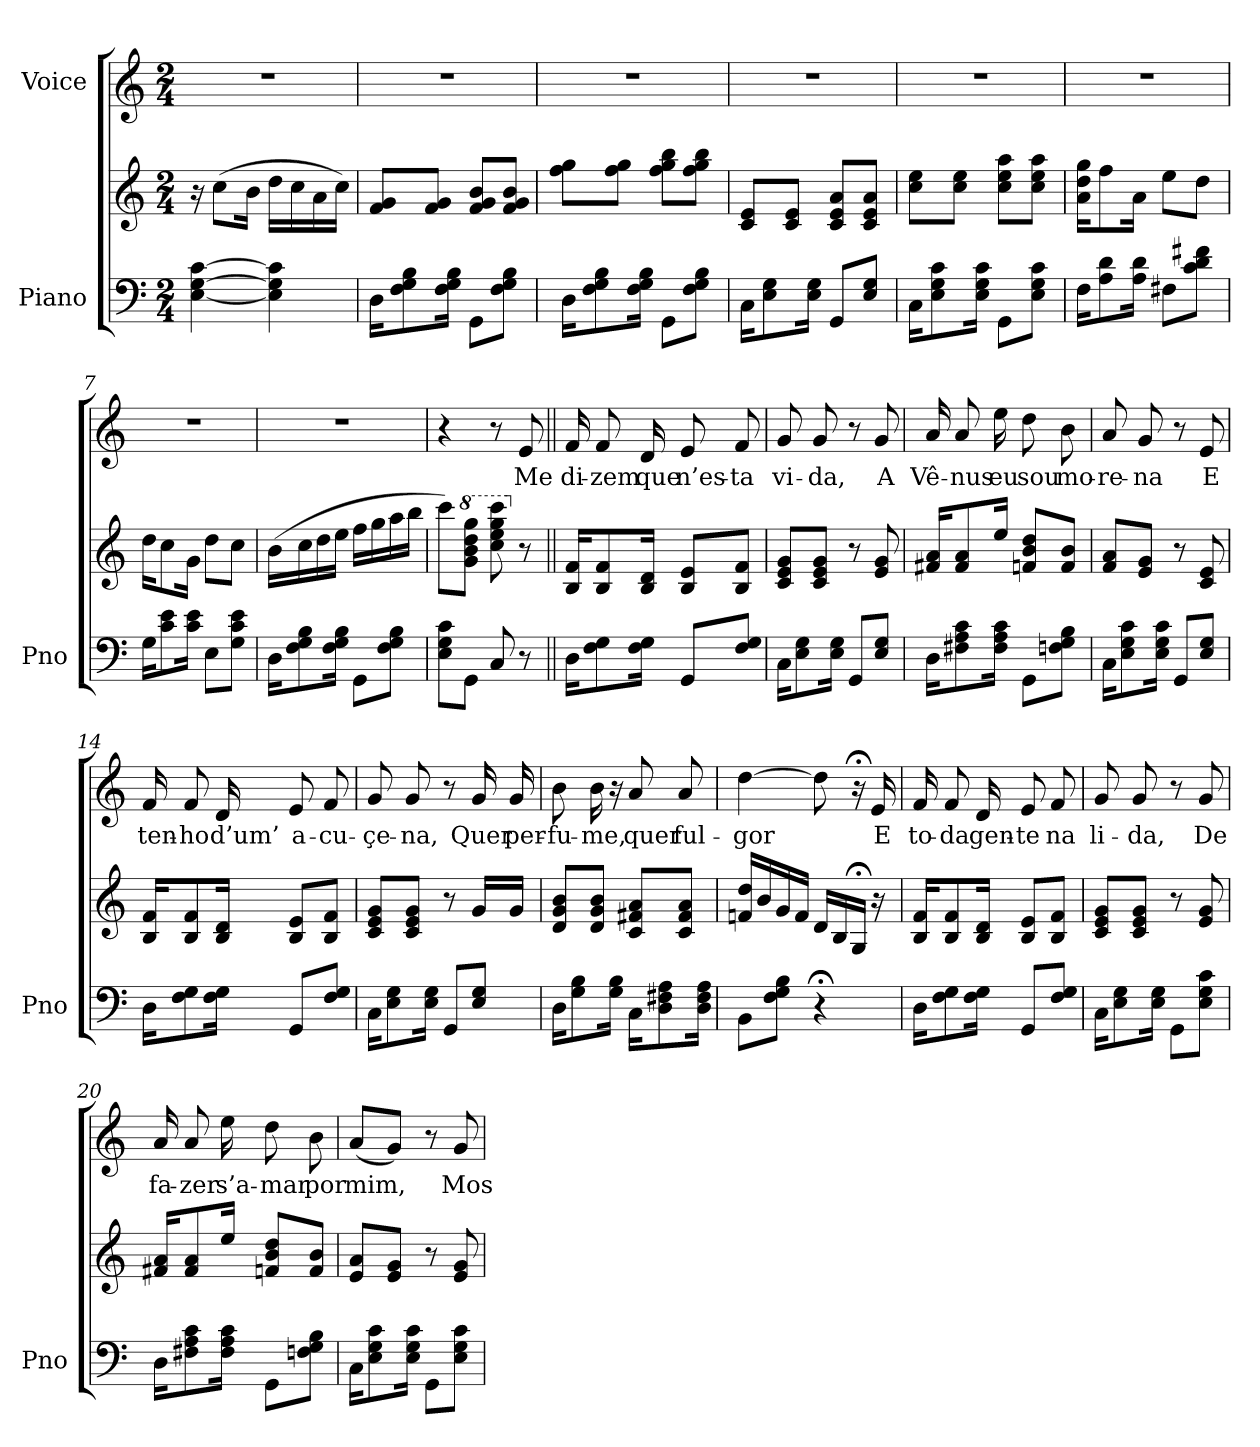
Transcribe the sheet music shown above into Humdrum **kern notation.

**kern	**kern	**kern	**text
*part2	*part2	*part1	*part1
*staff3	*staff2	*staff1	*staff1
*I"Piano	*	*I"Voice	*
*I'Pno	*	*	*
*clefF4	*clefG2	*clefG2	*
*k[]	*k[]	*k[]	*
*M2/4	*M2/4	*M2/4	*
=1	=1	=1	=1
[4E\ [4G\ [4c\	16r	2r	.
.	(8cc\L	.	.
.	16b\Jk	.	.
4E\] 4G\] 4c\]	16dd\LL	.	.
.	16cc\	.	.
.	16a\	.	.
.	16cc\JJ)	.	.
=2	=2	=2	=2
16D\KL	8f/ 8g/L	2r	.
8F\ 8G\ 8B\	.	.	.
.	8f/ 8g/J	.	.
16F\ 16G\ 16B\Jk	.	.	.
8GG\L	8f/ 8g/ 8b/L	.	.
8F\ 8G\ 8B\J	8f/ 8g/ 8b/J	.	.
=3	=3	=3	=3
16D\KL	8ff\ 8gg\L	2r	.
8F\ 8G\ 8B\	.	.	.
.	8ff\ 8gg\J	.	.
16F\ 16G\ 16B\Jk	.	.	.
8GG\L	8ff\ 8gg\ 8bb\L	.	.
8F\ 8G\ 8B\J	8ff\ 8gg\ 8bb\J	.	.
=4	=4	=4	=4
16C\KL	8c/ 8e/L	2r	.
8E\ 8G\	.	.	.
.	8c/ 8e/J	.	.
16E\ 16G\Jk	.	.	.
8GG/L	8c/ 8e/ 8a/L	.	.
8E/ 8G/J	8c/ 8e/ 8a/J	.	.
=5	=5	=5	=5
16C\KL	8cc\ 8ee\L	2r	.
8E\ 8G\ 8c\	.	.	.
.	8cc\ 8ee\J	.	.
16E\ 16G\ 16c\Jk	.	.	.
8GG\L	8cc\ 8ee\ 8aa\L	.	.
8E\ 8G\ 8c\J	8cc\ 8ee\ 8aa\J	.	.
=6	=6	=6	=6
16F\KL	16a\ 16dd\ 16gg\KL	2r	.
8A\ 8d\	8ff\	.	.
16A\ 16d\Jk	16a\Jk	.	.
8F#X\L	8ee\L	.	.
8c\ 8d\ 8f#X\J	8dd\J	.	.
!!LO:LB:g=z
=7	=7	=7	=7
16G\KL	16dd\KL	2r	.
8c\ 8e\	8cc\	.	.
16c\ 16e\Jk	16g\Jk	.	.
8E\L	8dd\L	.	.
8G\ 8c\ 8e\J	8cc\J	.	.
=8	=8	=8	=8
16D\KL	(16b\LL	2r	.
8F\ 8G\ 8B\	16cc\	.	.
.	16dd\	.	.
16F\ 16G\ 16B\Jk	16ee\JJ	.	.
8GG\L	16ff\LL	.	.
.	16gg\	.	.
8F\ 8G\ 8B\J	16aa\	.	.
.	16bb\JJ	.	.
=9	=9	=9	=9
8E\ 8G\ 8c\L	8ccc\L)	4r	.
*	*8va	*	*
8GG\J	8gg\ 8bb\ 8ddd\ 8ggg\J	.	.
8C/	8ccc\ 8eee\ 8ggg\ 8cccc\	8r	.
*	*X8va	*	*
!	!	!	!LO:LY:b
8r	8r	8e/	Me
=10||	=10||	=10||	=10||
!	!	!	!LO:LY:b
16D\KL	16B/ 16f/KL	16f/	di-
!	!	!	!LO:LY:b
8F\ 8G\	8B/ 8f/	8f/	-zem
!	!	!	!LO:LY:b
16F\ 16G\Jk	16B/ 16d/Jk	16d/	que
!	!	!	!LO:LY:b
8GG/L	8B/ 8e/L	8e/	n’es-
!	!	!	!LO:LY:b
8F/ 8G/J	8B/ 8f/J	8f/	-ta
=11	=11	=11	=11
!	!	!	!LO:LY:b
16C\KL	8c/ 8e/ 8g/L	8g/	vi-
8E\ 8G\	.	.	.
!	!	!	!LO:LY:b
.	8c/ 8e/ 8g/J	8g/	-da,
16E\ 16G\Jk	.	.	.
8GG/L	8r	8r	.
!	!	!	!LO:LY:b
8E/ 8G/J	8e/ 8g/	8g/	A
!!LO:LB:g=z
=12	=12	=12	=12
!	!	!	!LO:LY:b
16D\KL	16f#X/ 16a/KL	16a/	Vê-
!	!	!	!LO:LY:b
8F#X\ 8A\ 8c\	8f#/ 8a/	8a/	-nus
!	!	!	!LO:LY:b
16F#\ 16A\ 16c\Jk	16ee/Jk	16ee\	eu
!	!	!	!LO:LY:b
8GG\L	8fn/ 8b/ 8dd/L	8dd\	sou
!	!	!	!LO:LY:b
8Fn\ 8G\ 8B\J	8f/ 8b/J	8b\	mo-
=13	=13	=13	=13
!	!	!	!LO:LY:b
16C\KL	8f/ 8a/L	8a/	-re-
8E\ 8G\ 8c\	.	.	.
!	!	!	!LO:LY:b
.	8e/ 8g/J	8g/	-na
16E\ 16G\ 16c\Jk	.	.	.
8GG/L	8r	8r	.
!	!	!	!LO:LY:b
8E/ 8G/J	8c/ 8e/	8e/	E
=14	=14	=14	=14
!	!	!	!LO:LY:b
16D\KL	16B/ 16f/KL	16f/	ten-
!	!	!	!LO:LY:b
8F\ 8G\	8B/ 8f/	8f/	-ho
!	!	!	!LO:LY:b
16F\ 16G\Jk	16B/ 16d/Jk	16d/	d’um’
!	!	!	!LO:LY:b
8GG/L	8B/ 8e/L	8e/	a-
!	!	!	!LO:LY:b
8F/ 8G/J	8B/ 8f/J	8f/	-cu-
=15	=15	=15	=15
!	!	!	!LO:LY:b
16C\KL	8c/ 8e/ 8g/L	8g/	-çe-
8E\ 8G\	.	.	.
!	!	!	!LO:LY:b
.	8c/ 8e/ 8g/J	8g/	-na,
16E\ 16G\Jk	.	.	.
8GG/L	8r	8r	.
!	!	!	!LO:LY:b
8E/ 8G/J	16g/LL	16g/	Quer
!	!	!	!LO:LY:b
.	16g/JJ	16g/	per-
=16	=16	=16	=16
!	!	!	!LO:LY:b
16D\KL	8d/ 8g/ 8b/L	8b\	-fu-
8G\ 8B\	.	.	.
!	!	!	!LO:LY:b
.	8d/ 8g/ 8b/J	16b\	-me,
16G\ 16B\Jk	.	16r	.
!	!	!	!LO:LY:b
16C\KL	8c/ 8f#X/ 8a/L	8a/	quer
8D\ 8F#X\ 8A\	.	.	.
!	!	!	!LO:LY:b
.	8c/ 8f#/ 8a/J	8a/	ful-
16D\ 16F#\ 16A\Jk	.	.	.
!!LO:LB:g=z
=17	=17	=17	=17
!	!	!	!LO:LY:b
8BB\L	16fn/ 16dd/LL	[4dd\	-gor
.	16b/	.	.
8F\ 8G\ 8B\J	16g/	.	.
.	16f/JJ	.	.
4r;<	16d/LL	8dd\]	.
.	16B/	.	.
.	16G;/JJ	16r;<	.
!	!	!	!LO:LY:b
.	16r	16e/	E
=18	=18	=18	=18
!	!	!	!LO:LY:b
16D\KL	16B/ 16f/KL	16f/	to-
!	!	!	!LO:LY:b
8F\ 8G\	8B/ 8f/	8f/	-da
!	!	!	!LO:LY:b
16F\ 16G\Jk	16B/ 16d/Jk	16d/	gen-
!	!	!	!LO:LY:b
8GG/L	8B/ 8e/L	8e/	-te
!	!	!	!LO:LY:b
8F/ 8G/J	8B/ 8f/J	8f/	na
=19	=19	=19	=19
!	!	!	!LO:LY:b
16C\KL	8c/ 8e/ 8g/L	8g/	li-
8E\ 8G\	.	.	.
!	!	!	!LO:LY:b
.	8c/ 8e/ 8g/J	8g/	-da,
16E\ 16G\Jk	.	.	.
8GG\L	8r	8r	.
!	!	!	!LO:LY:b
8E\ 8G\ 8c\J	8e/ 8g/	8g/	De
=20	=20	=20	=20
!	!	!	!LO:LY:b
16D\KL	16f#X/ 16a/KL	16a/	fa-
!	!	!	!LO:LY:b
8F#X\ 8A\ 8c\	8f#/ 8a/	8a/	-zer
!	!	!	!LO:LY:b
16F#\ 16A\ 16c\Jk	16ee/Jk	16ee\	s’a-
!	!	!	!LO:LY:b
8GG\L	8fn/ 8b/ 8dd/L	8dd\	-mar
!	!	!	!LO:LY:b
8Fn\ 8G\ 8B\J	8f/ 8b/J	8b\	por
=21	=21	=21	=21
!	!	!	!LO:LY:b
16C\KL	8e/ 8a/L	(8a/L	mim,
8E\ 8G\ 8c\	.	.	.
.	8e/ 8g/J	8g/J)	.
16E\ 16G\ 16c\Jk	.	.	.
8GG\L	8r	8r	.
!	!	!	!LO:LY:b
8E\ 8G\ 8c\J	8e/ 8g/	8g/	Mos-
=	=	=	=
*-	*-	*-	*-
